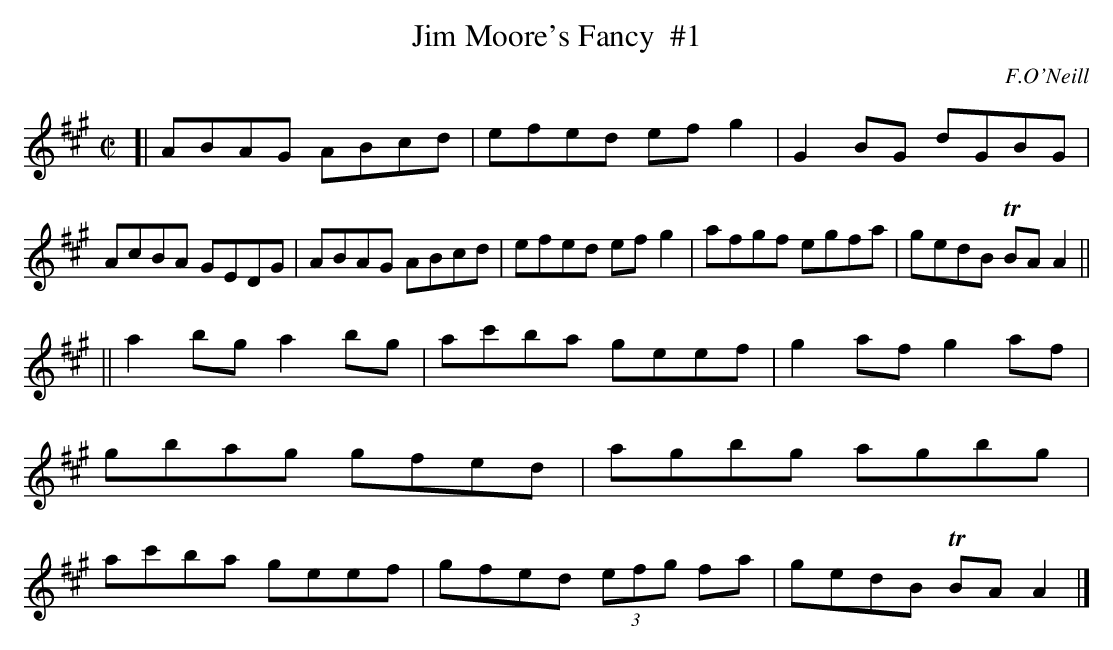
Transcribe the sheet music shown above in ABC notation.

X:1
T: Jim Moore's Fancy  #1
M: C|
O: F.O'Neill
K: A
[|\
ABAG ABcd | efed efg2 | G2BG dGBG | AcBA GEDG |\
ABAG ABcd | efed efg2 | afgf egfa | gedB TBAA2 ||
||\
a2bg a2bg | ac'ba geef | g2af g2af | gbag gfed |\
agbg agbg | ac'ba geef | gfed (3efg fa | gedB TBAA2 |]
